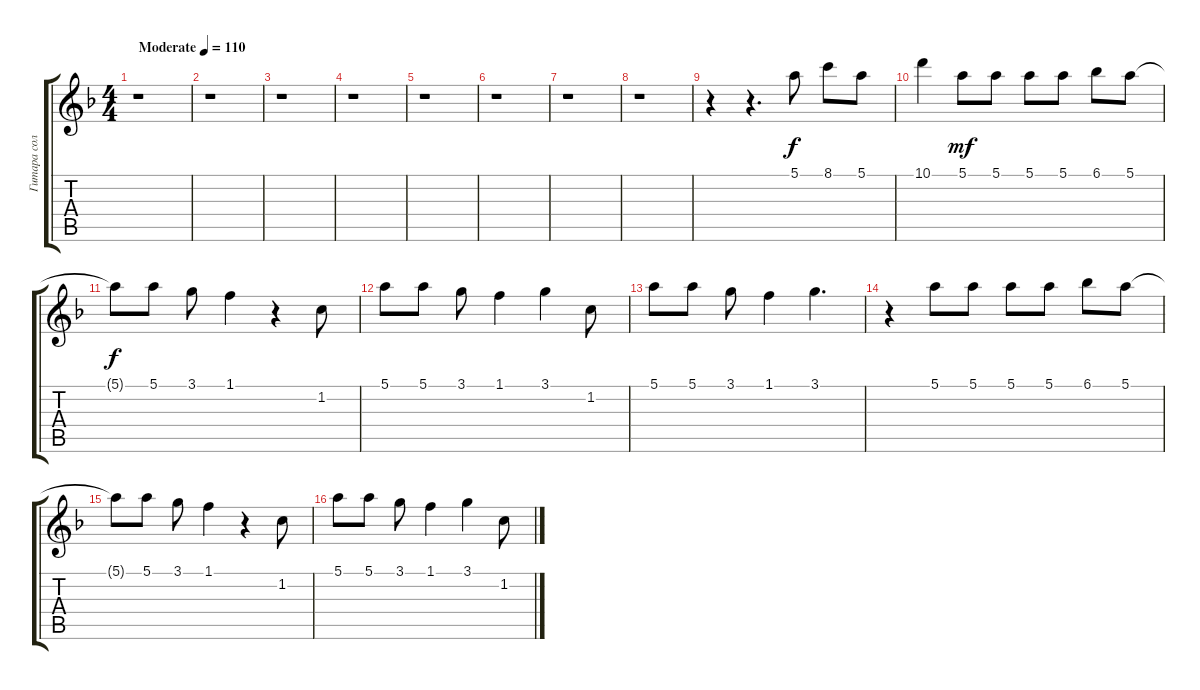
\track ("Гитара соло" "Гитара сол") {instrument acousticguitarnylon}
\staff {score tabs}
\tuning (E4 B3 G3 D3 A2 E2) {hide}
\ts (4 4)
\tempo (110 "Moderate")
\clef g2
\ks f
r.1{dy f instrument acousticguitarnylon} |
r.1 |
r.1 |
r.1 |
r.1 |
r.1 |
r.1 |
r.1 |
r.4 r.4{d} 5.1.8 8.1.8 5.1.8 |
10.1.4 5.1.8{dy mf} 5.1.8 5.1.8 5.1.8 6.1.8 5.1.8 |
5.1{t}.8{dy f} 5.1.8 3.1.8 1.1.4 r.4 1.2.8 |
5.1.8 5.1.8 3.1.8 1.1.4 3.1.4 1.2.8 |
5.1.8 5.1.8 3.1.8 1.1.4 3.1.4{d} |
r.4 5.1.8 5.1.8 5.1.8 5.1.8 6.1.8 5.1.8 |
5.1{t}.8 5.1.8 3.1.8 1.1.4 r.4 1.2.8 |
5.1.8 5.1.8 3.1.8 1.1.4 3.1.4 1.2.8
